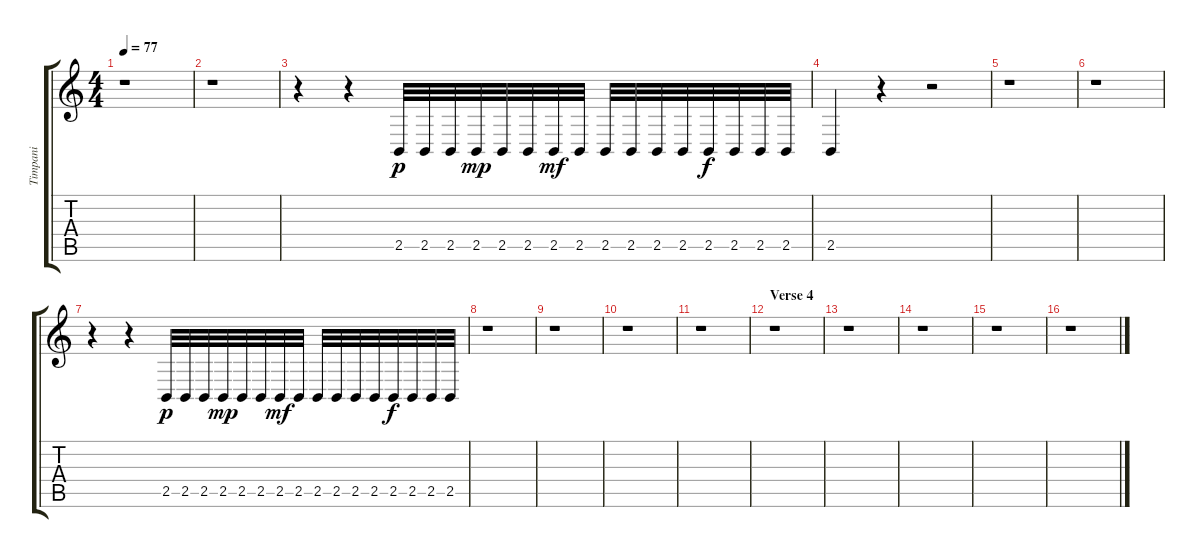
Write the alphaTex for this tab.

\track ("Timpani" "Timpani") {instrument timpani}
\staff {score tabs}
\tuning (E4 B3 G3 D3 A2 E2) {hide}
\ts (4 4)
\tempo 77
\clef g2
\ks c
r.1{dy f} |
r.1 |
r.4 r.4 2.5.32{dy p} 2.5.32 2.5.32 2.5.32{dy mp} 2.5.32 2.5.32 2.5.32{dy mf} 2.5.32 2.5.32 2.5.32 2.5.32 2.5.32 2.5.32{dy f} 2.5.32 2.5.32 2.5.32 |
2.5.4 r.4 r.2 |
r.1 |
r.1 |
r.4 r.4 2.5.32{dy p} 2.5.32 2.5.32 2.5.32{dy mp} 2.5.32 2.5.32 2.5.32{dy mf} 2.5.32 2.5.32 2.5.32 2.5.32 2.5.32 2.5.32{dy f} 2.5.32 2.5.32 2.5.32 |
r.1 |
r.1 |
r.1 |
r.1 |
\section ("" "Verse 4")
r.1 |
r.1 |
r.1 |
r.1 |
r.1
